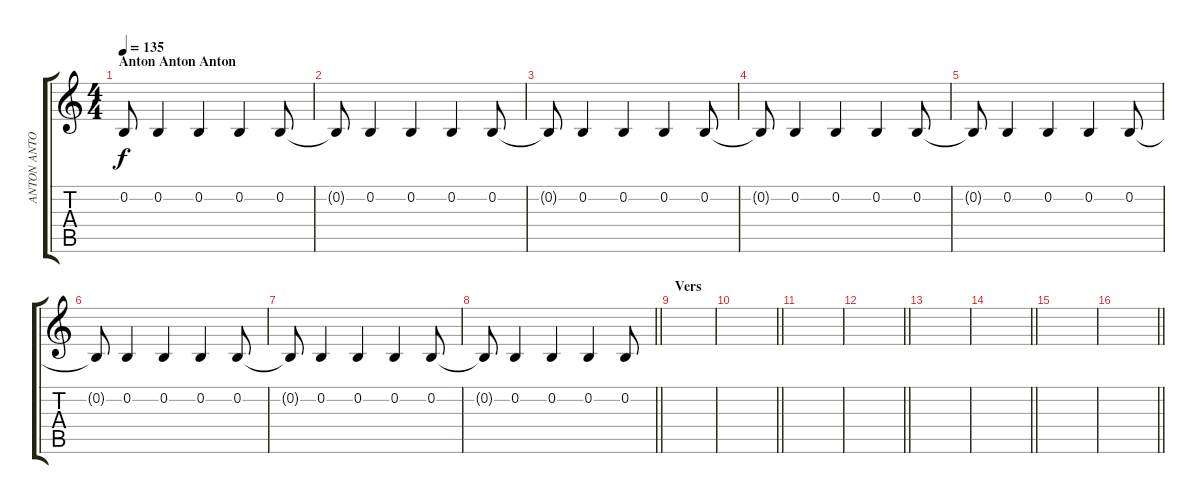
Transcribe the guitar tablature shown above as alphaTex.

\track ("ANTON ANTON" "ANTON ANTO") {instrument applause}
\staff {score tabs}
\tuning (E4 B3 G3 D3 A2 E2) {hide}
\ts (4 4)
\section ("" "Anton Anton Anton")
\tempo 135
\clef g2
\ks c
0.2{t}.8{dy f} 0.2.4 0.2.4 0.2.4 0.2.8 |
0.2{t}.8 0.2.4 0.2.4 0.2.4 0.2.8 |
0.2{t}.8 0.2.4 0.2.4 0.2.4 0.2.8 |
0.2{t}.8 0.2.4 0.2.4 0.2.4 0.2.8 |
0.2{t}.8 0.2.4 0.2.4 0.2.4 0.2.8 |
0.2{t}.8 0.2.4 0.2.4 0.2.4 0.2.8 |
0.2{t}.8 0.2.4 0.2.4 0.2.4 0.2.8 |
\barLineRight lightlight
0.2{t}.8 0.2.4 0.2.4 0.2.4 0.2.8 |
\section ("" "Vers")
|
\barLineRight lightlight
|
|
\barLineRight lightlight
|
|
\barLineRight lightlight
|
|
\barLineRight lightlight
